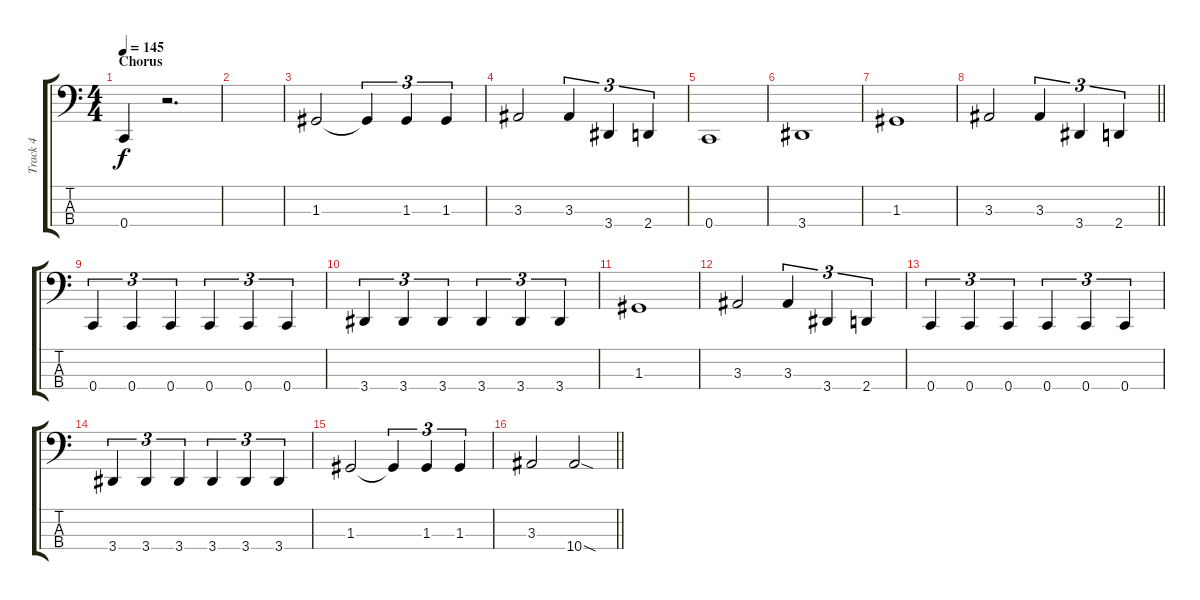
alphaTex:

\track ("Track 4" "Track 4") {instrument electricbasspick}
\staff {score tabs}
\tuning (F2 C2 G1 C1) {hide}
\ts (4 4)
\section ("" "Chorus")
\tempo 145
\clef f4
\ks c
0.4.4{dy f} r.2{d} |
|
1.3.2 1.3{t}.4{tu (3 2)} 1.3.4{tu (3 2)} 1.3.4{tu (3 2)} |
3.3.2 3.3.4{tu (3 2)} 3.4.4{tu (3 2)} 2.4.4{tu (3 2)} |
0.4.1 |
3.4.1 |
1.3.1 |
\barLineRight lightlight
3.3.2 3.3.4{tu (3 2)} 3.4.4{tu (3 2)} 2.4.4{tu (3 2)} |
0.4.4{tu (3 2)} 0.4.4{tu (3 2)} 0.4.4{tu (3 2)} 0.4.4{tu (3 2)} 0.4.4{tu (3 2)} 0.4.4{tu (3 2)} |
3.4.4{tu (3 2)} 3.4.4{tu (3 2)} 3.4.4{tu (3 2)} 3.4.4{tu (3 2)} 3.4.4{tu (3 2)} 3.4.4{tu (3 2)} |
1.3.1 |
3.3.2 3.3.4{tu (3 2)} 3.4.4{tu (3 2)} 2.4.4{tu (3 2)} |
0.4.4{tu (3 2)} 0.4.4{tu (3 2)} 0.4.4{tu (3 2)} 0.4.4{tu (3 2)} 0.4.4{tu (3 2)} 0.4.4{tu (3 2)} |
3.4.4{tu (3 2)} 3.4.4{tu (3 2)} 3.4.4{tu (3 2)} 3.4.4{tu (3 2)} 3.4.4{tu (3 2)} 3.4.4{tu (3 2)} |
1.3.2 1.3{t}.4{tu (3 2)} 1.3.4{tu (3 2)} 1.3.4{tu (3 2)} |
\barLineRight lightlight
3.3.2 10.4{sod}.2
